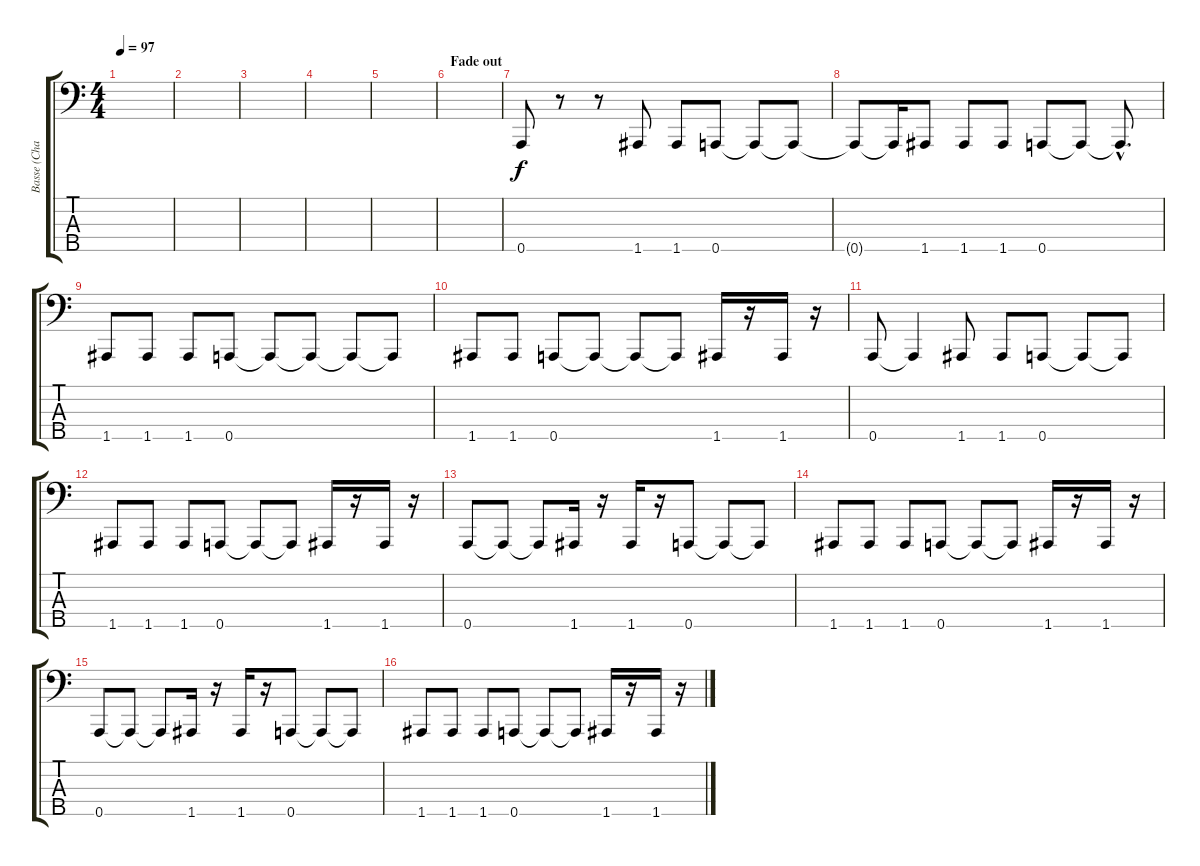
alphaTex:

\track ("Basse (Charlotte)" "Basse (Cha") {instrument electricbassfinger}
\staff {score tabs}
\tuning (G2 D2 A1 E1 A0) {hide}
\ts (4 4)
\tempo 97
\clef f4
\ks c
|
|
|
|
\section ("" "")
|
\section ("" "Fade out")
|
0.5.8 r.8 r.8 1.5.8 1.5.8 0.5.8 0.5{t}.8 0.5{t}.8 |
0.5{t}.8 0.5{t}.16 1.5.8 1.5.8 1.5.8 0.5.8 0.5{t}.8 0.5{hac t}.8{d} |
1.5.8 1.5.8 1.5.8 0.5.8 0.5{t}.8 0.5{t}.8 0.5{t}.8 0.5{t}.8 |
1.5.8 1.5.8 0.5.8 0.5{t}.8 0.5{t}.8 0.5{t}.8 1.5.16 r.16 1.5.16 r.16 |
0.5.8 0.5{t}.4 1.5.8 1.5.8 0.5.8 0.5{t}.8 0.5{t}.8 |
1.5.8 1.5.8 1.5.8 0.5.8 0.5{t}.8 0.5{t}.8 1.5.16 r.16 1.5.16 r.16 |
0.5.8 0.5{t}.8 0.5{t}.8 1.5.16 r.16 1.5.16 r.16 0.5.8 0.5{t}.8 0.5{t}.8 |
1.5.8 1.5.8 1.5.8 0.5.8 0.5{t}.8 0.5{t}.8 1.5.16 r.16 1.5.16 r.16 |
0.5.8 0.5{t}.8 0.5{t}.8 1.5.16 r.16 1.5.16 r.16 0.5.8 0.5{t}.8 0.5{t}.8 |
1.5.8 1.5.8 1.5.8 0.5.8 0.5{t}.8 0.5{t}.8 1.5.16 r.16 1.5.16 r.16
